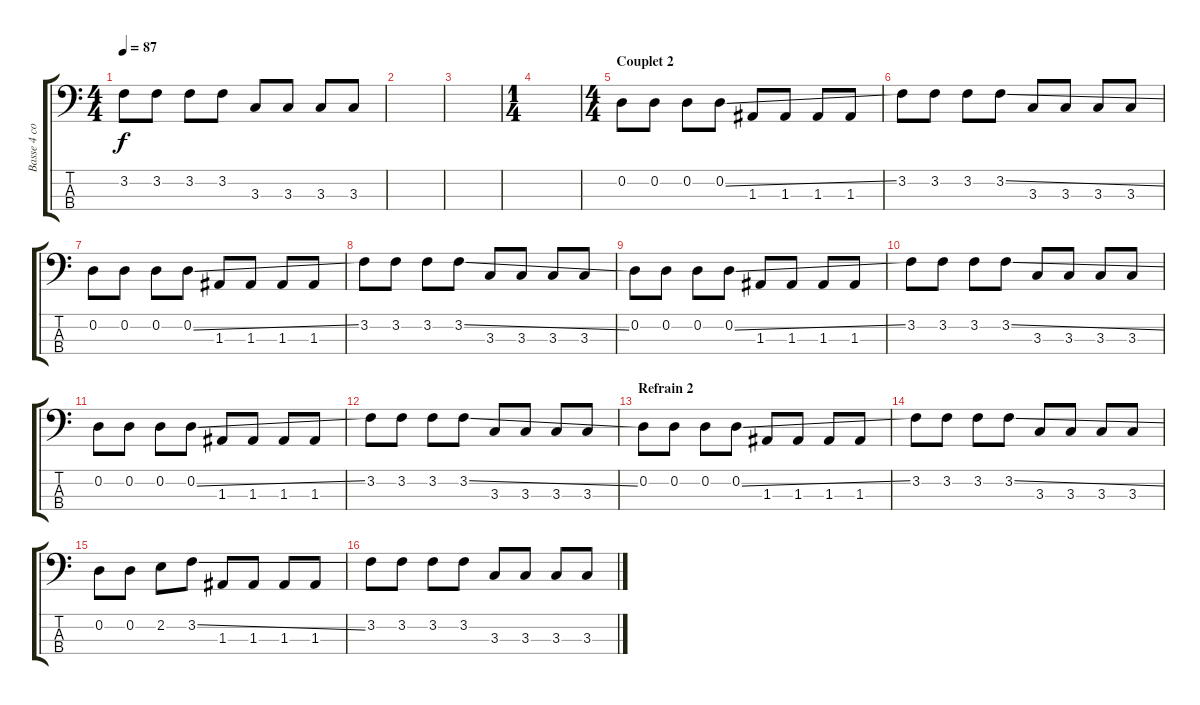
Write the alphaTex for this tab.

\track ("Basse 4 cordes EADG" "Basse 4 co") {instrument electricbassfinger}
\staff {score tabs}
\tuning (G2 D2 A1 E1) {hide}
\ts (4 4)
\tempo 87
\clef f4
\ks c
3.2.8{dy f} 3.2.8 3.2.8 3.2.8 3.3.8 3.3.8 3.3.8 3.3.8 |
|
|
\ts (1 4)
|
\ts (4 4)
\section ("" "Couplet 2")
0.2.8 0.2.8 0.2.8 0.2{ss}.8 1.3.8 1.3.8 1.3.8 1.3.8 |
3.2.8 3.2.8 3.2.8 3.2{ss}.8 3.3.8 3.3.8 3.3.8 3.3.8 |
0.2.8 0.2.8 0.2.8 0.2{ss}.8 1.3.8 1.3.8 1.3.8 1.3.8 |
3.2.8 3.2.8 3.2.8 3.2{ss}.8 3.3.8 3.3.8 3.3.8 3.3.8 |
0.2.8 0.2.8 0.2.8 0.2{ss}.8 1.3.8 1.3.8 1.3.8 1.3.8 |
3.2.8 3.2.8 3.2.8 3.2{ss}.8 3.3.8 3.3.8 3.3.8 3.3.8 |
0.2.8 0.2.8 0.2.8 0.2{ss}.8 1.3.8 1.3.8 1.3.8 1.3.8 |
3.2.8 3.2.8 3.2.8 3.2{ss}.8 3.3.8 3.3.8 3.3.8 3.3.8 |
\section ("" "Refrain 2")
0.2.8 0.2.8 0.2.8 0.2{ss}.8 1.3.8 1.3.8 1.3.8 1.3.8 |
3.2.8 3.2.8 3.2.8 3.2{ss}.8 3.3.8 3.3.8 3.3.8 3.3.8 |
0.2.8 0.2.8 2.2.8 3.2{ss}.8 1.3.8 1.3.8 1.3.8 1.3.8 |
3.2.8 3.2.8 3.2.8 3.2{ss}.8 3.3.8 3.3.8 3.3.8 3.3.8
